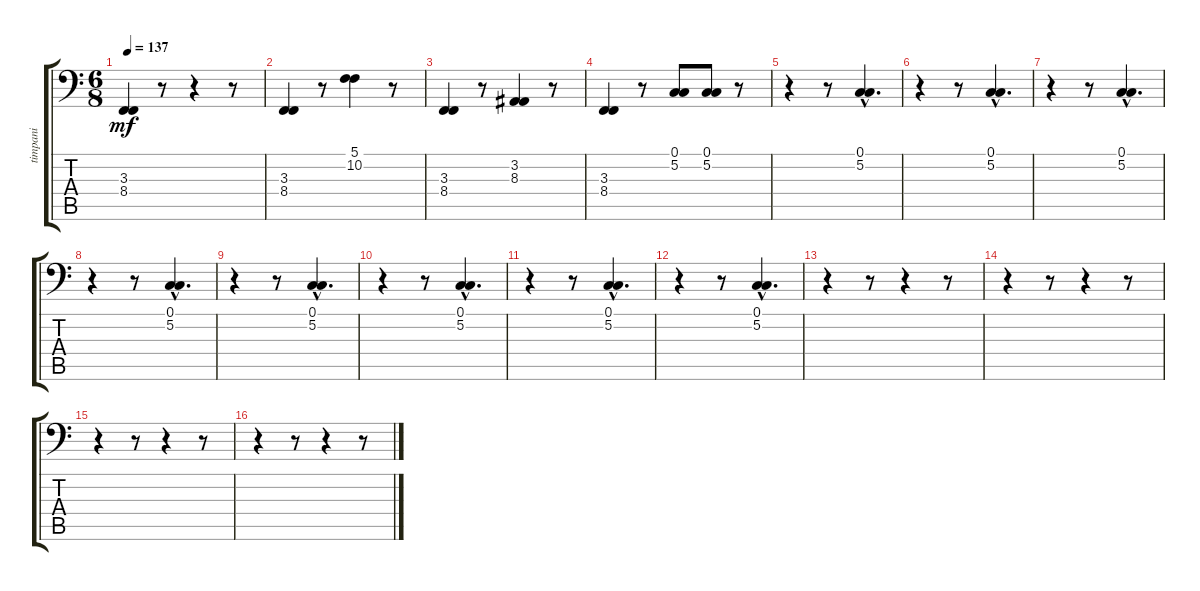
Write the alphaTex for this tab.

\track ("timpani" "timpani") {instrument timpani}
\staff {score tabs}
\tuning (C3 G2 D2 A1 E1 B0) {hide}
\ts (6 8)
\tempo 137
\clef f4
\ks c
(3.3 8.4).4{dy mf} r.8 r.4 r.8 |
(3.3 8.4).4 r.8 (5.1 10.2).4 r.8 |
(3.3 8.4).4 r.8 (3.2 8.3).4 r.8 |
(3.3 8.4).4 r.8 (0.1 5.2).8 (0.1 5.2).8 r.8 |
r.4 r.8 (0.1{hac} 5.2{hac}).4{d} |
r.4 r.8 (0.1{hac} 5.2{hac}).4{d} |
r.4 r.8 (0.1{hac} 5.2{hac}).4{d} |
r.4 r.8 (0.1{hac} 5.2{hac}).4{d} |
r.4 r.8 (0.1{hac} 5.2{hac}).4{d} |
r.4 r.8 (0.1{hac} 5.2{hac}).4{d} |
r.4 r.8 (0.1{hac} 5.2{hac}).4{d} |
r.4 r.8 (0.1{hac} 5.2{hac}).4{d} |
r.4 r.8 r.4 r.8 |
r.4 r.8 r.4 r.8 |
r.4 r.8 r.4 r.8 |
r.4 r.8 r.4 r.8
